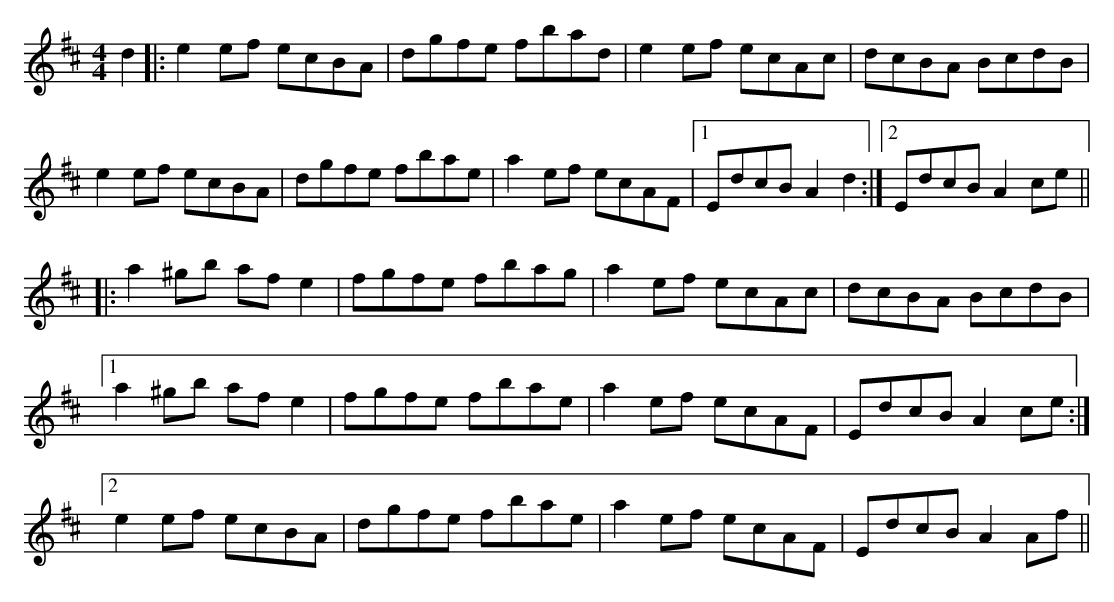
X:1
M:4/4
K:Amix
d2|:e2ef ecBA|dgfe fbad|e2ef ecAc|dcBA BcdB|
e2ef ecBA|dgfe fbae|a2ef ecAF|1 EdcBA2d2:|2 EdcBA2ce||
|:a2^gb afe2|fgfe fbag|a2ef ecAc|dcBA BcdB|
[1 a2^gb afe2|fgfe fbae|a2ef ecAF|EdcB A2ce:|
[2 e2ef ecBA|dgfe fbae|a2ef ecAF|EdcBA2Af||
